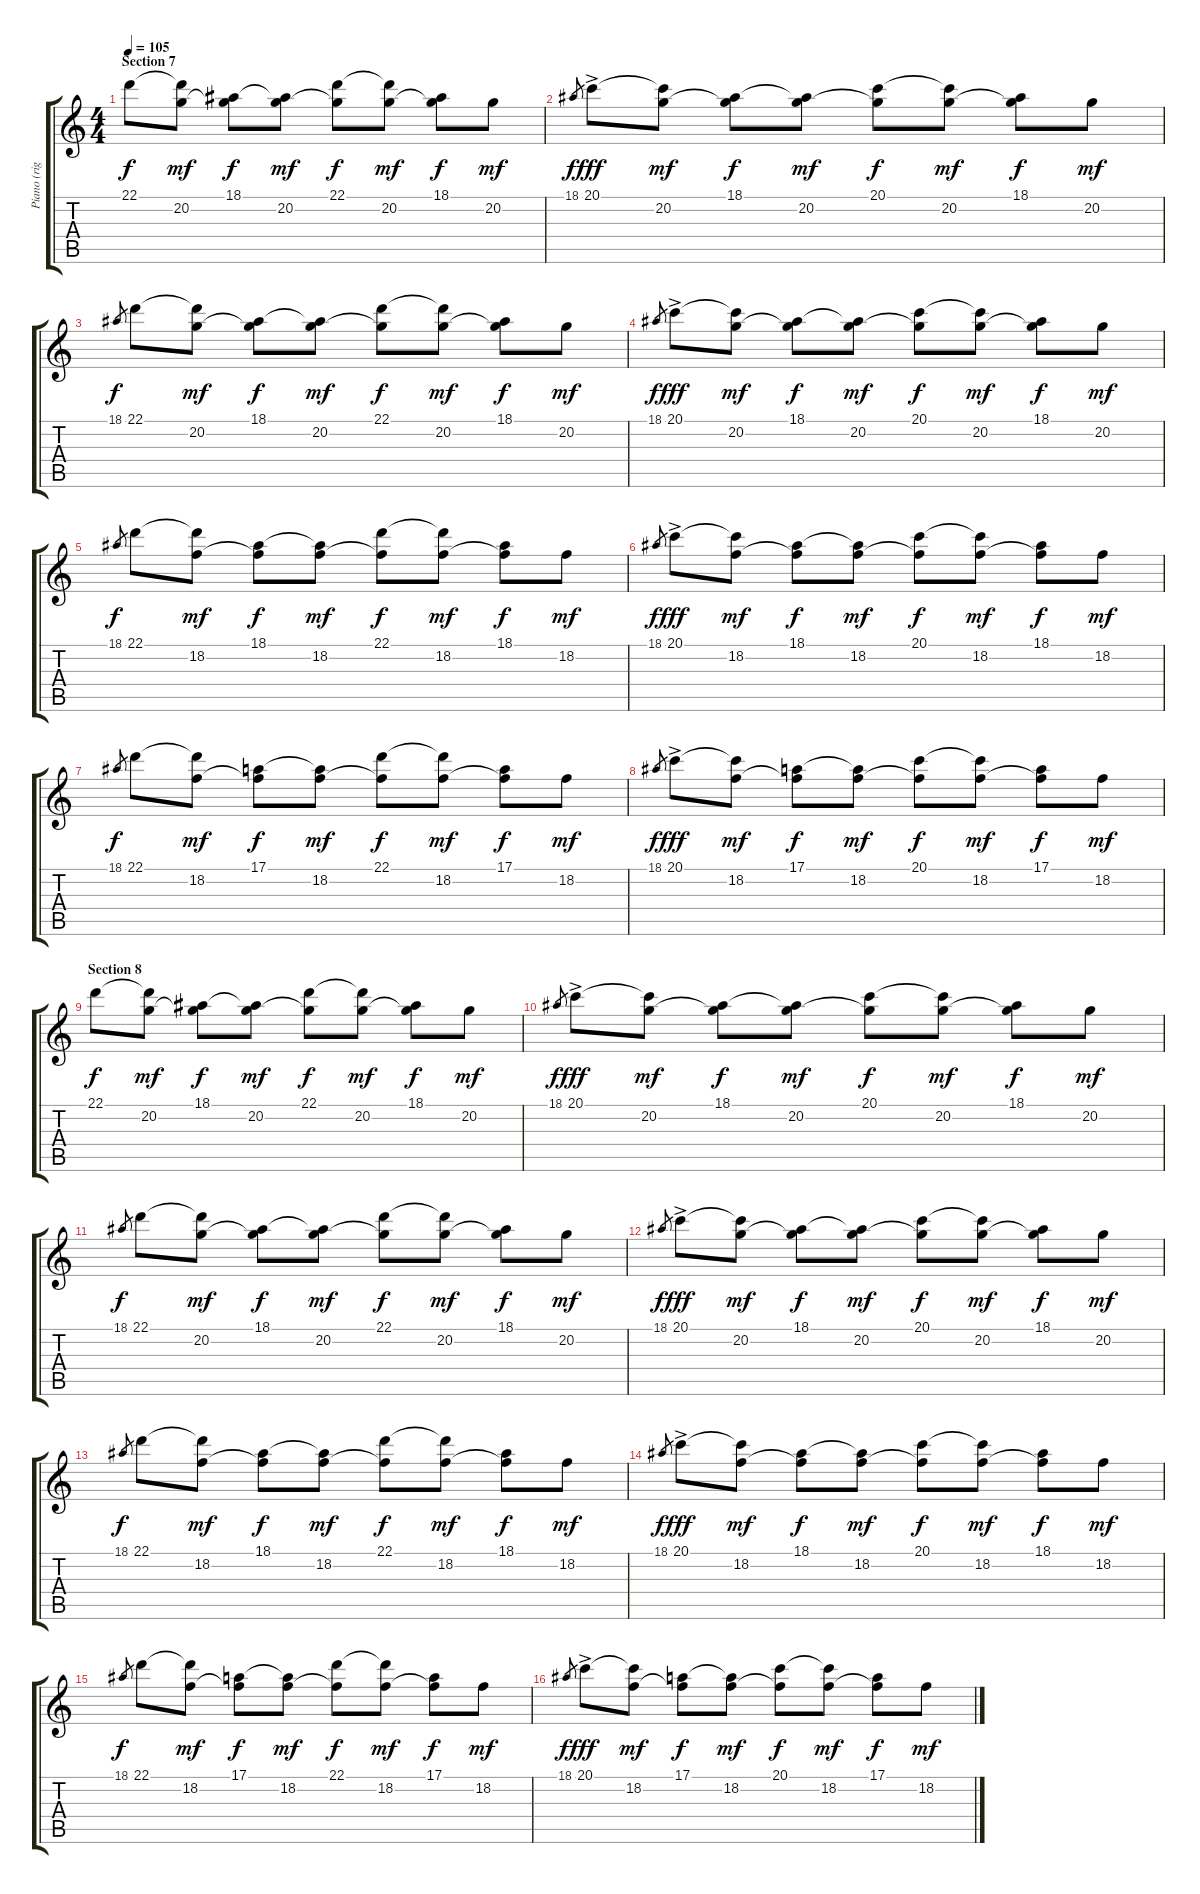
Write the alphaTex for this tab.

\track ("Piano (right)" "Piano (rig") {instrument acousticgrandpiano}
\staff {score tabs}
\tuning (E4 B3 G3 D3 A2 E2) {hide}
\ts (4 4)
\section ("" "Section 7")
\tempo 105
\clef g2
\ks c
22.1.8{dy f} (22.1{t} 20.2).8{dy mf} (18.1 20.2{t}).8{dy f} (18.1{t} 20.2).8{dy mf} (22.1 20.2{t}).8{dy f} (22.1{t} 20.2).8{dy mf} (18.1 20.2{t}).8{dy f} 20.2.8{dy mf} |
18.1.8{gr dy f} 20.1{ac}.8{dy fff} (20.1{t} 20.2).8{dy mf} (18.1 20.2{t}).8{dy f} (18.1{t} 20.2).8{dy mf} (20.1 20.2{t}).8{dy f} (20.1{t} 20.2).8{dy mf} (18.1 20.2{t}).8{dy f} 20.2.8{dy mf} |
18.1.8{gr dy f} 22.1.8 (22.1{t} 20.2).8{dy mf} (18.1 20.2{t}).8{dy f} (18.1{t} 20.2).8{dy mf} (22.1 20.2{t}).8{dy f} (22.1{t} 20.2).8{dy mf} (18.1 20.2{t}).8{dy f} 20.2.8{dy mf} |
18.1.8{gr dy f} 20.1{ac}.8{dy fff} (20.1{t} 20.2).8{dy mf} (18.1 20.2{t}).8{dy f} (18.1{t} 20.2).8{dy mf} (20.1 20.2{t}).8{dy f} (20.1{t} 20.2).8{dy mf} (18.1 20.2{t}).8{dy f} 20.2.8{dy mf} |
18.1.8{gr dy f} 22.1.8 (22.1{t} 18.2).8{dy mf} (18.1 18.2{t}).8{dy f} (18.1{t} 18.2).8{dy mf} (22.1 18.2{t}).8{dy f} (22.1{t} 18.2).8{dy mf} (18.1 18.2{t}).8{dy f} 18.2.8{dy mf} |
18.1.8{gr dy f} 20.1{ac}.8{dy fff} (20.1{t} 18.2).8{dy mf} (18.1 18.2{t}).8{dy f} (18.1{t} 18.2).8{dy mf} (20.1 18.2{t}).8{dy f} (20.1{t} 18.2).8{dy mf} (18.1 18.2{t}).8{dy f} 18.2.8{dy mf} |
18.1.8{gr dy f} 22.1.8 (22.1{t} 18.2).8{dy mf} (17.1 18.2{t}).8{dy f} (17.1{t} 18.2).8{dy mf} (22.1 18.2{t}).8{dy f} (22.1{t} 18.2).8{dy mf} (17.1 18.2{t}).8{dy f} 18.2.8{dy mf} |
18.1.8{gr dy f} 20.1{ac}.8{dy fff} (20.1{t} 18.2).8{dy mf} (17.1 18.2{t}).8{dy f} (17.1{t} 18.2).8{dy mf} (20.1 18.2{t}).8{dy f} (20.1{t} 18.2).8{dy mf} (17.1 18.2{t}).8{dy f} 18.2.8{dy mf} |
\section ("" "Section 8")
22.1.8{dy f} (22.1{t} 20.2).8{dy mf} (18.1 20.2{t}).8{dy f} (18.1{t} 20.2).8{dy mf} (22.1 20.2{t}).8{dy f} (22.1{t} 20.2).8{dy mf} (18.1 20.2{t}).8{dy f} 20.2.8{dy mf} |
18.1.8{gr dy f} 20.1{ac}.8{dy fff} (20.1{t} 20.2).8{dy mf} (18.1 20.2{t}).8{dy f} (18.1{t} 20.2).8{dy mf} (20.1 20.2{t}).8{dy f} (20.1{t} 20.2).8{dy mf} (18.1 20.2{t}).8{dy f} 20.2.8{dy mf} |
18.1.8{gr dy f} 22.1.8 (22.1{t} 20.2).8{dy mf} (18.1 20.2{t}).8{dy f} (18.1{t} 20.2).8{dy mf} (22.1 20.2{t}).8{dy f} (22.1{t} 20.2).8{dy mf} (18.1 20.2{t}).8{dy f} 20.2.8{dy mf} |
18.1.8{gr dy f} 20.1{ac}.8{dy fff} (20.1{t} 20.2).8{dy mf} (18.1 20.2{t}).8{dy f} (18.1{t} 20.2).8{dy mf} (20.1 20.2{t}).8{dy f} (20.1{t} 20.2).8{dy mf} (18.1 20.2{t}).8{dy f} 20.2.8{dy mf} |
18.1.8{gr dy f} 22.1.8 (22.1{t} 18.2).8{dy mf} (18.1 18.2{t}).8{dy f} (18.1{t} 18.2).8{dy mf} (22.1 18.2{t}).8{dy f} (22.1{t} 18.2).8{dy mf} (18.1 18.2{t}).8{dy f} 18.2.8{dy mf} |
18.1.8{gr dy f} 20.1{ac}.8{dy fff} (20.1{t} 18.2).8{dy mf} (18.1 18.2{t}).8{dy f} (18.1{t} 18.2).8{dy mf} (20.1 18.2{t}).8{dy f} (20.1{t} 18.2).8{dy mf} (18.1 18.2{t}).8{dy f} 18.2.8{dy mf} |
18.1.8{gr dy f} 22.1.8 (22.1{t} 18.2).8{dy mf} (17.1 18.2{t}).8{dy f} (17.1{t} 18.2).8{dy mf} (22.1 18.2{t}).8{dy f} (22.1{t} 18.2).8{dy mf} (17.1 18.2{t}).8{dy f} 18.2.8{dy mf} |
18.1.8{gr dy f} 20.1{ac}.8{dy fff} (20.1{t} 18.2).8{dy mf} (17.1 18.2{t}).8{dy f} (17.1{t} 18.2).8{dy mf} (20.1 18.2{t}).8{dy f} (20.1{t} 18.2).8{dy mf} (17.1 18.2{t}).8{dy f} 18.2.8{dy mf}
